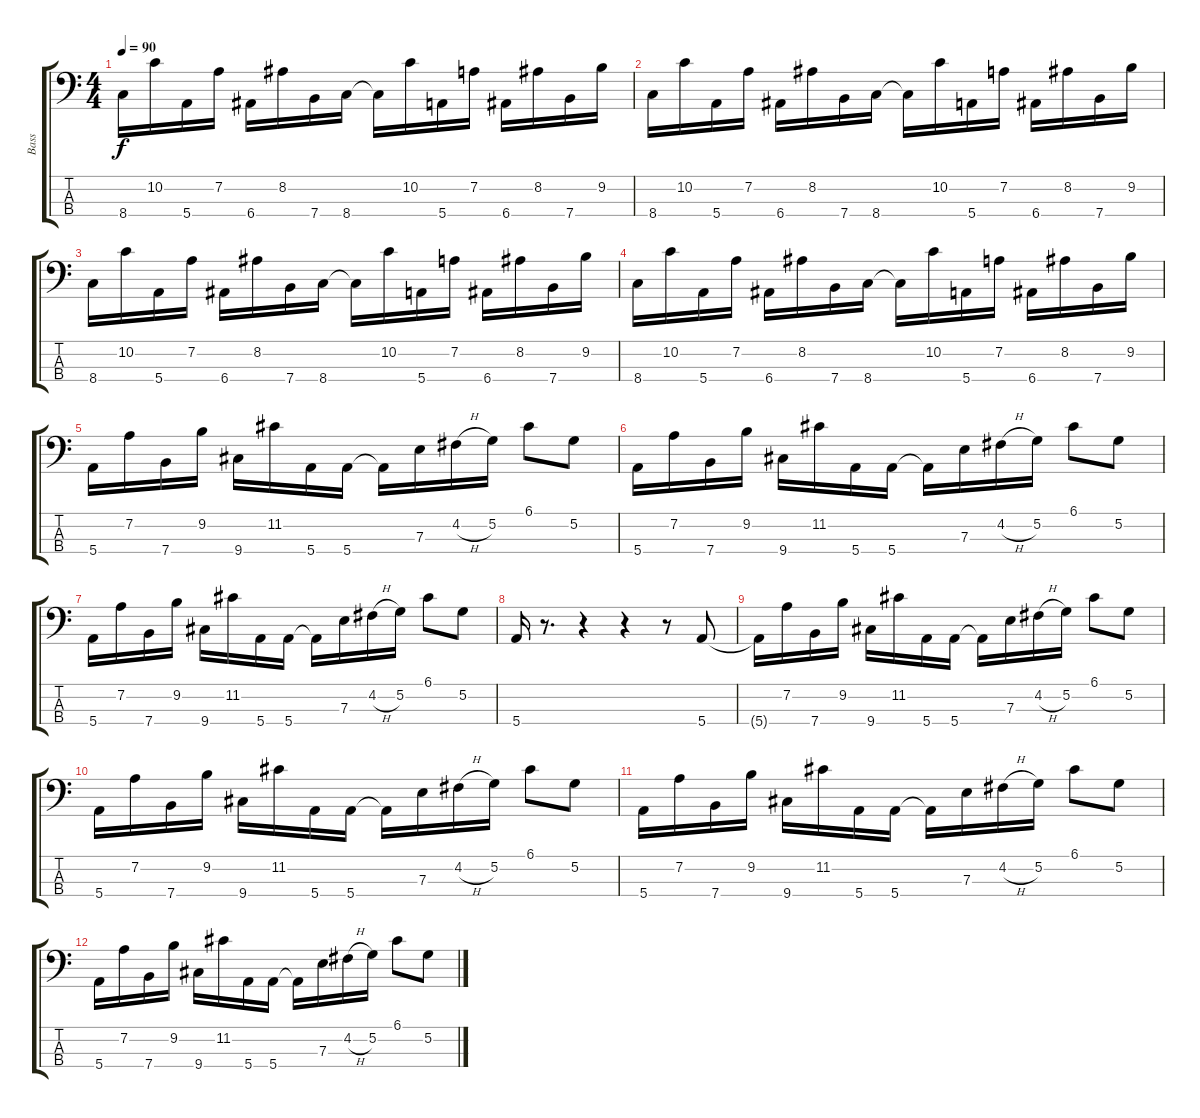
\track ("Bass" "Bass") {instrument electricbassfinger}
\staff {score tabs}
\tuning (G2 D2 A1 E1) {hide}
\ts (4 4)
\tempo 90
\clef f4
\ks c
8.4.16{dy f instrument electricbassfinger} 10.2.16 5.4.16 7.2.16 6.4.16 8.2.16 7.4.16 8.4.16 8.4{t}.16 10.2.16 5.4.16 7.2.16 6.4.16 8.2.16 7.4.16 9.2.16 |
8.4.16 10.2.16 5.4.16 7.2.16 6.4.16 8.2.16 7.4.16 8.4.16 8.4{t}.16 10.2.16 5.4.16 7.2.16 6.4.16 8.2.16 7.4.16 9.2.16 |
8.4.16 10.2.16 5.4.16 7.2.16 6.4.16 8.2.16 7.4.16 8.4.16 8.4{t}.16 10.2.16 5.4.16 7.2.16 6.4.16 8.2.16 7.4.16 9.2.16 |
8.4.16 10.2.16 5.4.16 7.2.16 6.4.16 8.2.16 7.4.16 8.4.16 8.4{t}.16 10.2.16 5.4.16 7.2.16 6.4.16 8.2.16 7.4.16 9.2.16 |
5.4.16 7.2.16 7.4.16 9.2.16 9.4.16 11.2.16 5.4.16 5.4.16 5.4{t}.16 7.3.16 4.2{h}.16 5.2.16 6.1.8 5.2.8 |
5.4.16 7.2.16 7.4.16 9.2.16 9.4.16 11.2.16 5.4.16 5.4.16 5.4{t}.16 7.3.16 4.2{h}.16 5.2.16 6.1.8 5.2.8 |
5.4.16 7.2.16 7.4.16 9.2.16 9.4.16 11.2.16 5.4.16 5.4.16 5.4{t}.16 7.3.16 4.2{h}.16 5.2.16 6.1.8 5.2.8 |
5.4.16 r.8{d} r.4 r.4 r.8 5.4.8 |
5.4{t}.16 7.2.16 7.4.16 9.2.16 9.4.16 11.2.16 5.4.16 5.4.16 5.4{t}.16 7.3.16 4.2{h}.16 5.2.16 6.1.8 5.2.8 |
5.4.16 7.2.16 7.4.16 9.2.16 9.4.16 11.2.16 5.4.16 5.4.16 5.4{t}.16 7.3.16 4.2{h}.16 5.2.16 6.1.8 5.2.8 |
5.4.16 7.2.16 7.4.16 9.2.16 9.4.16 11.2.16 5.4.16 5.4.16 5.4{t}.16 7.3.16 4.2{h}.16 5.2.16 6.1.8 5.2.8 |
5.4.16 7.2.16 7.4.16 9.2.16 9.4.16 11.2.16 5.4.16 5.4.16 5.4{t}.16 7.3.16 4.2{h}.16 5.2.16 6.1.8 5.2.8
